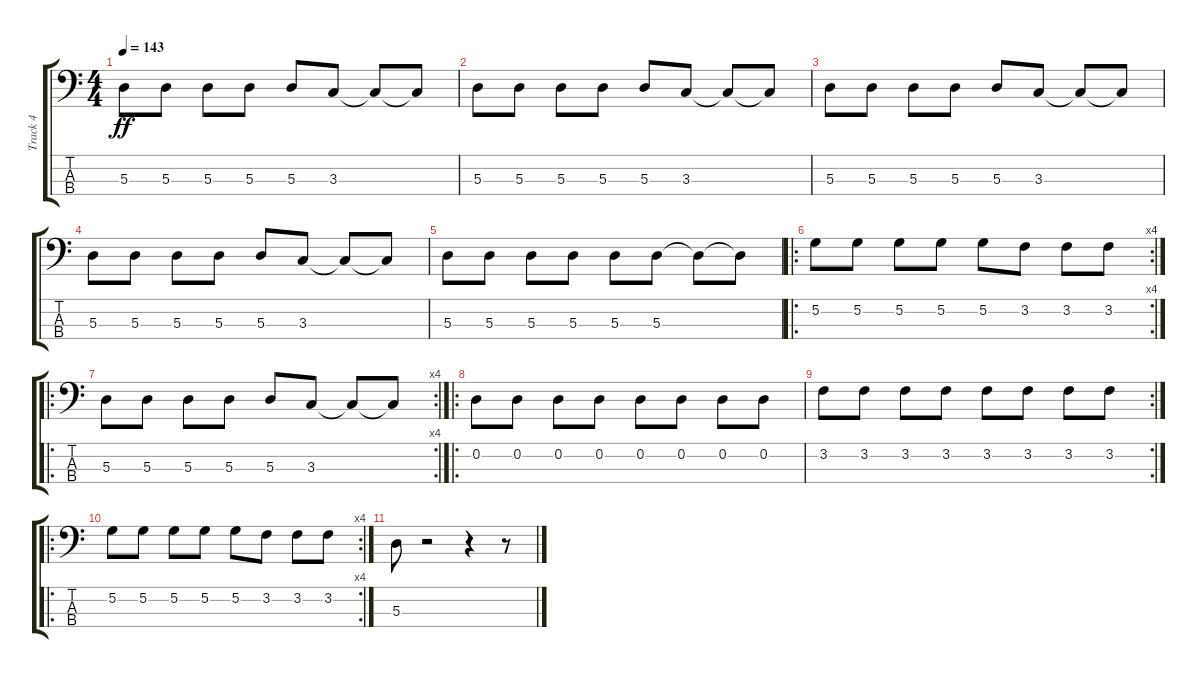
\track ("Track 4" "Track 4") {instrument electricbasspick}
\staff {score tabs}
\tuning (G2 D2 A1 E1) {hide}
\ts (4 4)
\tempo 143
\clef f4
\ks c
5.3.8{dy ff} 5.3.8 5.3.8 5.3.8 5.3.8 3.3.8 3.3{t}.8 3.3{t}.8 |
5.3.8 5.3.8 5.3.8 5.3.8 5.3.8 3.3.8 3.3{t}.8 3.3{t}.8 |
5.3.8 5.3.8 5.3.8 5.3.8 5.3.8 3.3.8 3.3{t}.8 3.3{t}.8 |
5.3.8 5.3.8 5.3.8 5.3.8 5.3.8 3.3.8 3.3{t}.8 3.3{t}.8 |
5.3.8 5.3.8 5.3.8 5.3.8 5.3.8 5.3.8 5.3{t}.8 5.3{t}.8 |
\ro
\rc 4
5.2.8 5.2.8 5.2.8 5.2.8 5.2.8 3.2.8 3.2.8 3.2.8 |
\ro
\rc 4
5.3.8 5.3.8 5.3.8 5.3.8 5.3.8 3.3.8 3.3{t}.8 3.3{t}.8 |
\ro
0.2.8 0.2.8 0.2.8 0.2.8 0.2.8 0.2.8 0.2.8 0.2.8 |
\rc 2
3.2.8 3.2.8 3.2.8 3.2.8 3.2.8 3.2.8 3.2.8 3.2.8 |
\ro
\rc 4
5.2.8 5.2.8 5.2.8 5.2.8 5.2.8 3.2.8 3.2.8 3.2.8 |
5.3.8 r.2 r.4 r.8
